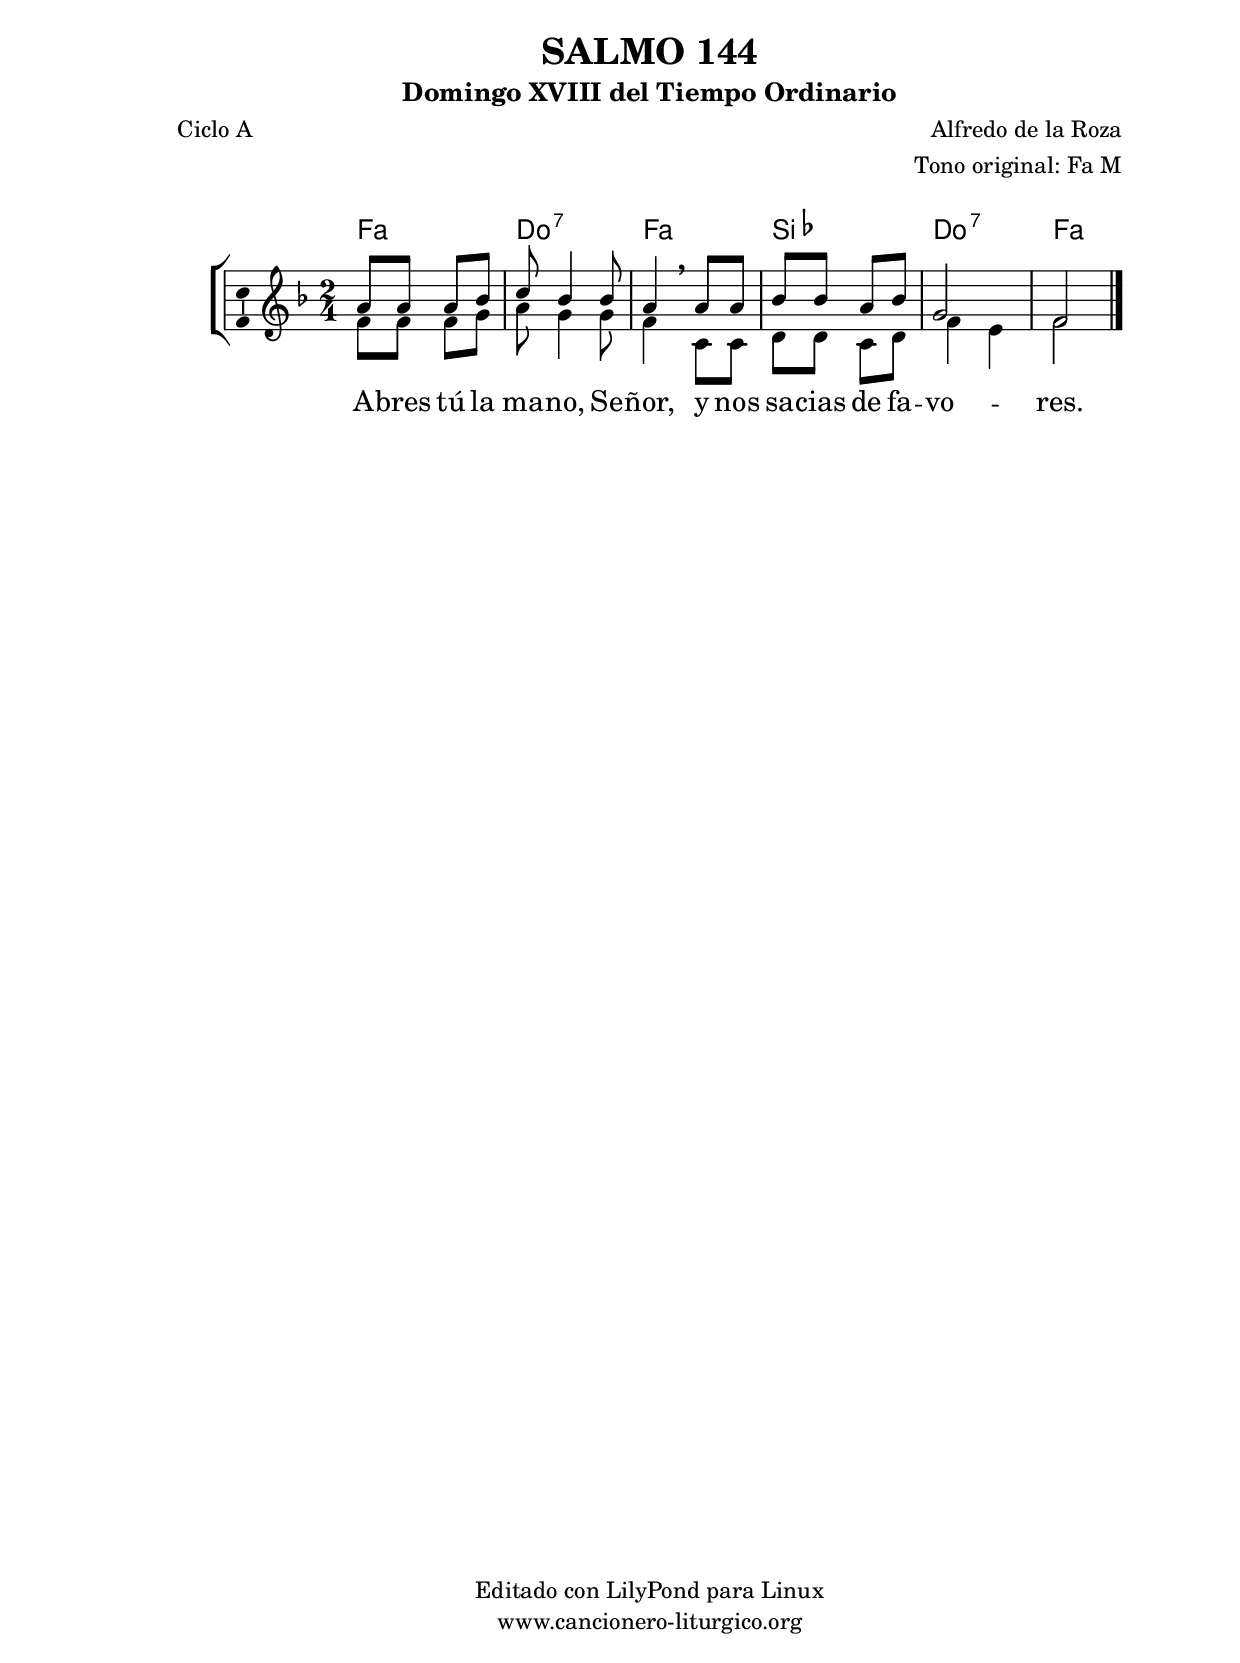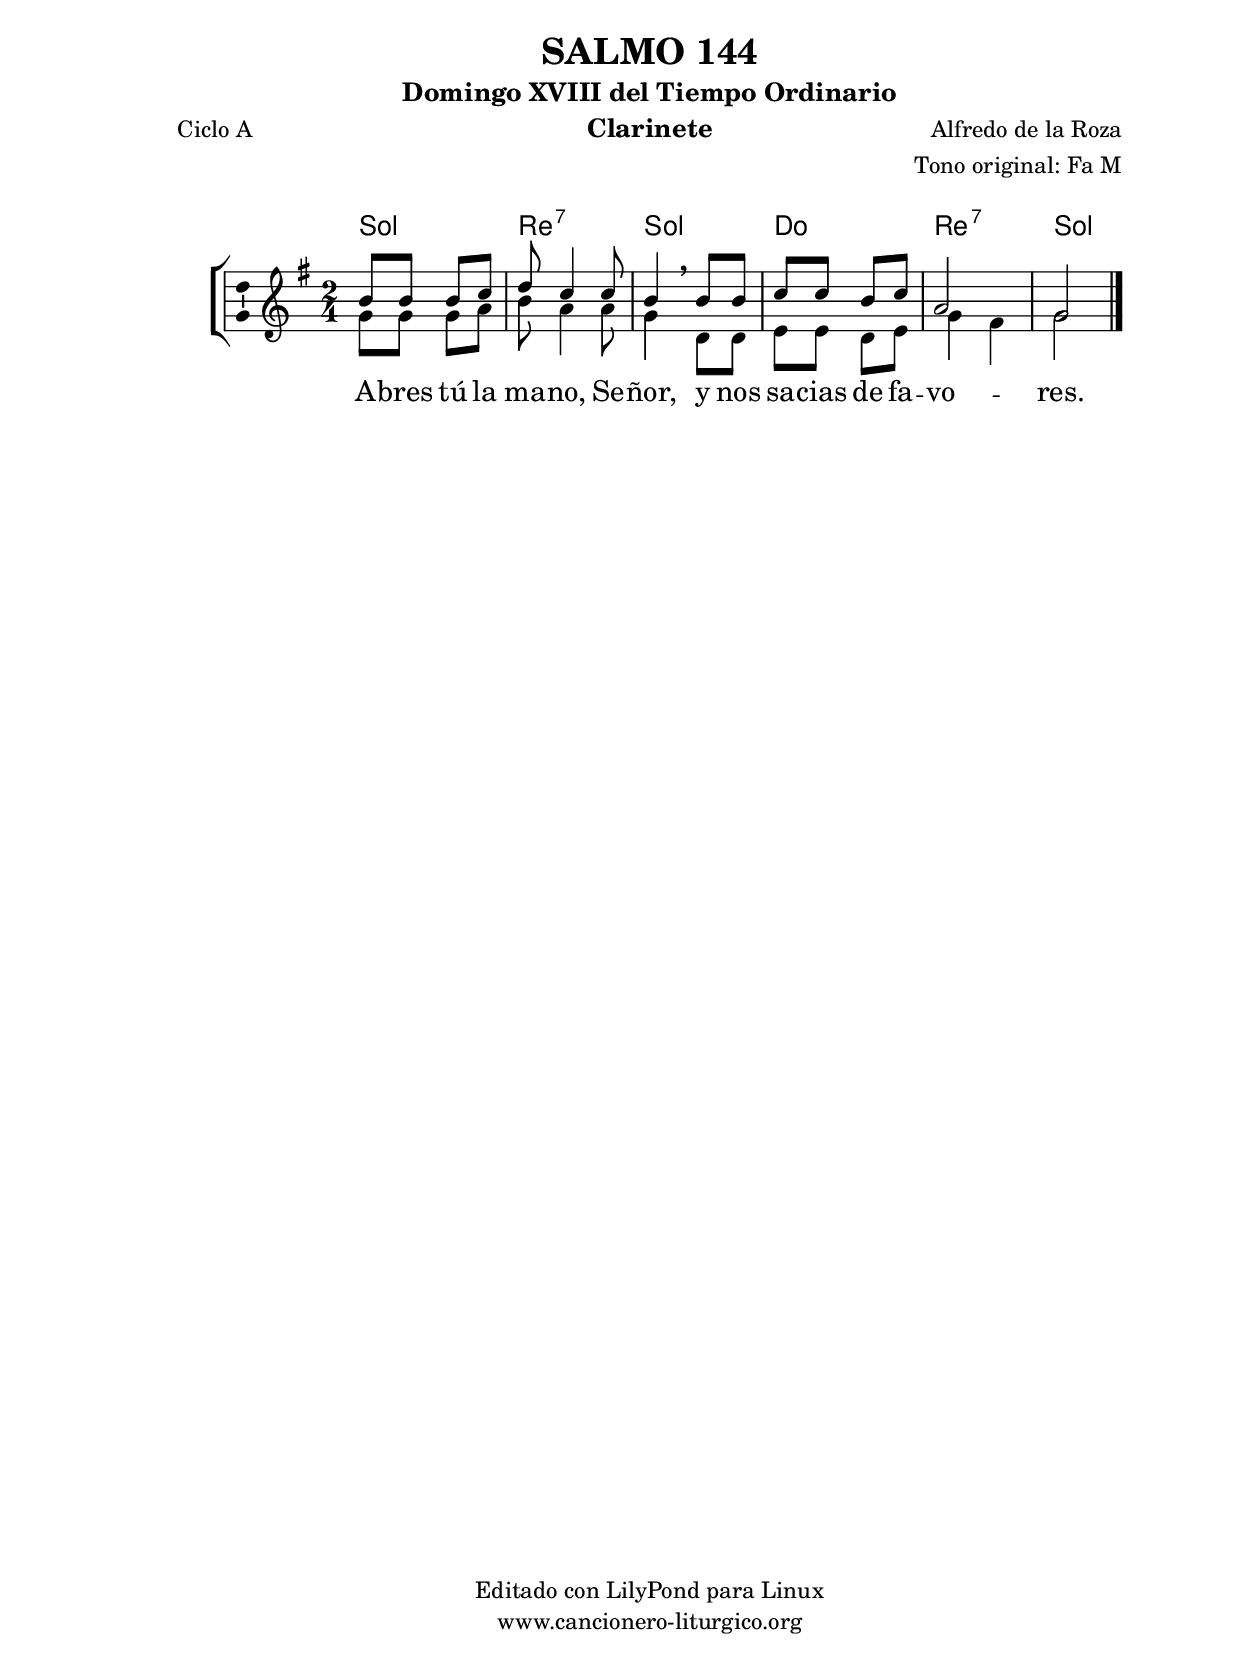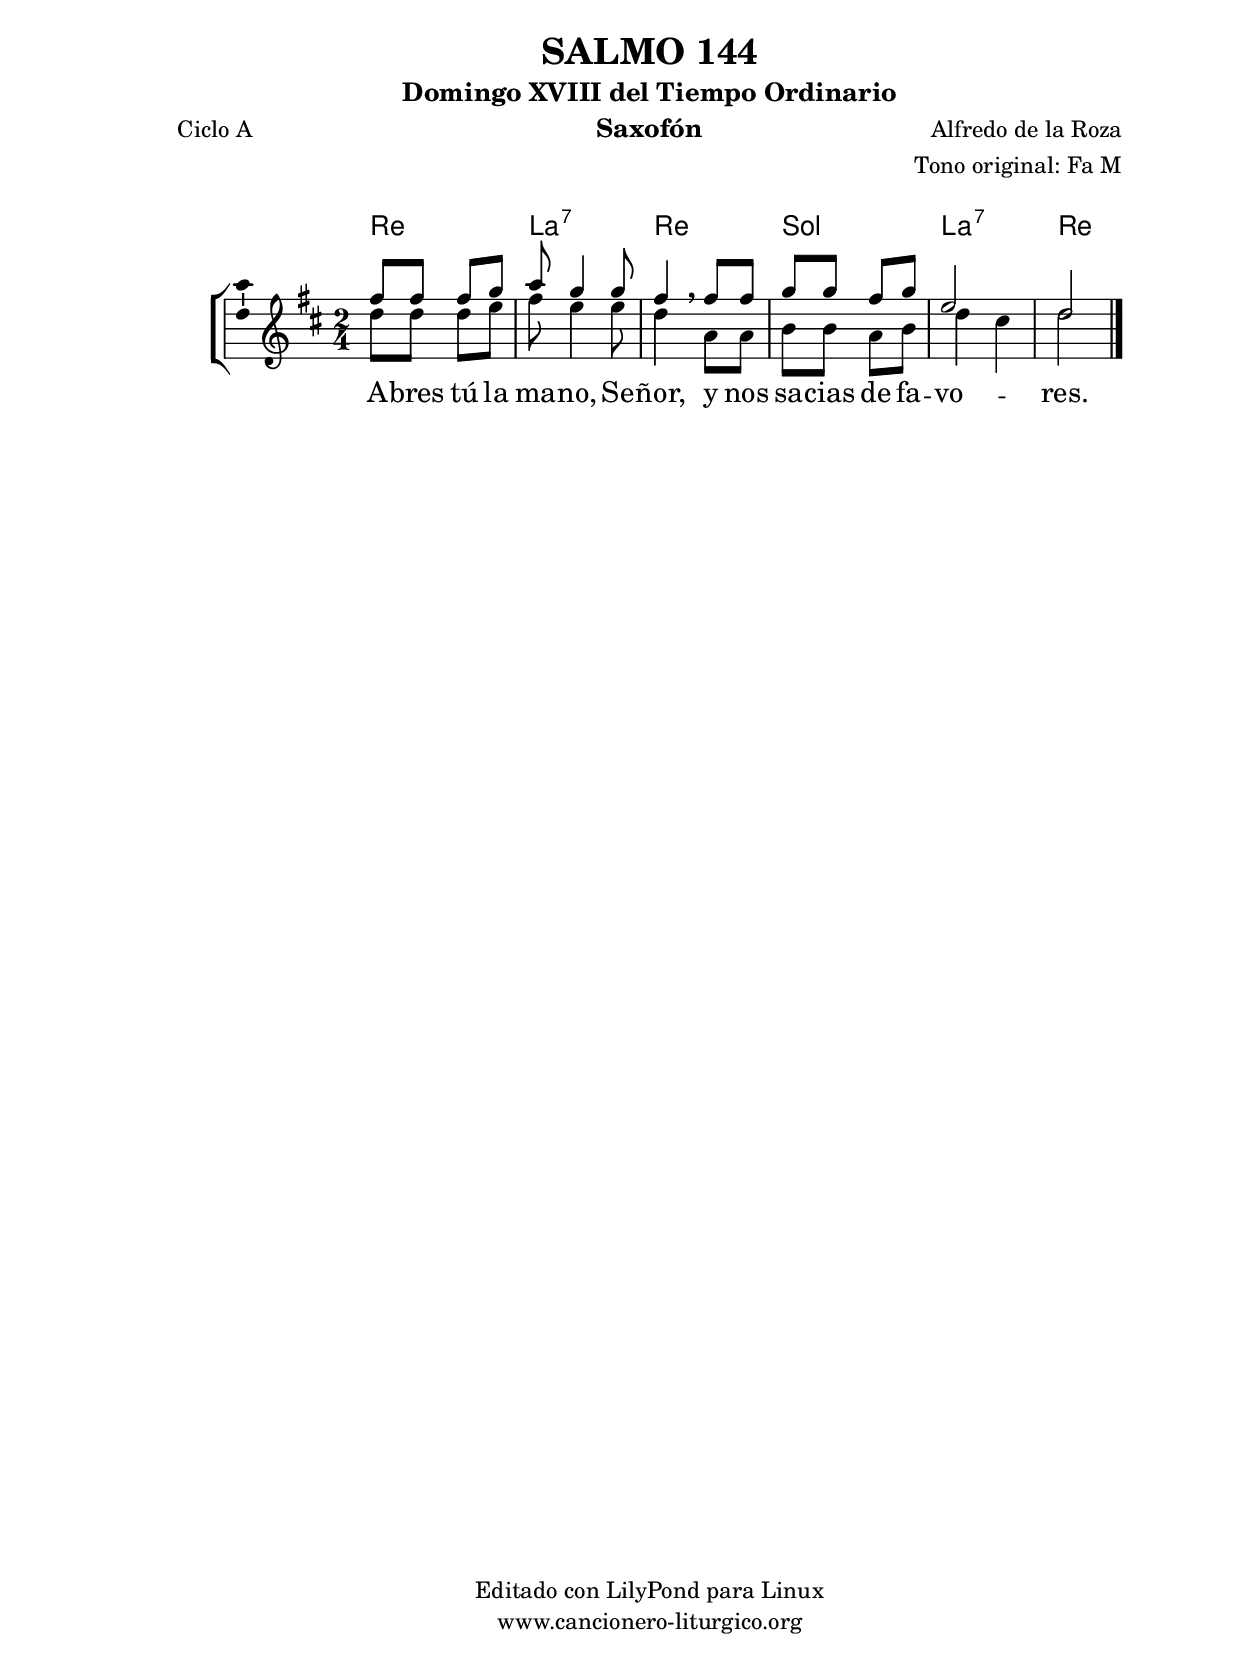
%
%para convertir .midi en .wav:
%timidity filename.midi -Ow -o finename.wav
%
%
%Para convertir de .wav a .mp3:
%lame -h -m j filename.wav
%
%
%para escuchar el midi:
%timidity nombrefichero.midi
%


%versión de lilypond para la que se ha escrito esta partitura:
\version "2.16.0"

	%Tamaño papel
	#(set-default-paper-size "a4")
	%Tamaño partitura
	#(set-global-staff-size 20)
	%No responde al pulsar sobre una nota
	#(ly:set-option 'point-and-click #f)

%parámetros del encabezamiento:
\header {
	title = "SALMO 144"
	subtitle = "Domingo XVIII del Tiempo Ordinario"
	composer = "Alfredo de la Roza"
	poet = "Ciclo A"
	meter = ""
	arranger = "Tono original: Fa M"
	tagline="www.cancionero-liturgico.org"
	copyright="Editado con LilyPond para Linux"
	}

%parámetros asociados al papel:
\paper  {
	oddHeaderMarkup = \markup {\fill-line { \on-the-fly #not-first-page \fromproperty #'header:title \on-the-fly #not-first-page \fromproperty #'header:composer }}
	evenHeaderMarkup = \markup {\fill-line { \fromproperty #'header:composer \fromproperty #'header:title }}
	#(set-paper-size "a4")
	print-page-number = ##f
	first-page-number = 1
	print-first-page-number = ##f
%	head-separation = 3.0 \cm
	top-margin = 2.0 \cm
	bottom-margin = 0.5\cm
%%%	bottom-margin = -1.0\cm
	left-margin = 3.0 \cm
	line-width = 16.0 \cm 
	indent = 8\mm
	interscoreline = 2.\mm
	between-system-space = 15\mm
%	para que las partituras no llenen la hoja:
	ragged-bottom = ##t
%	idem para la última hoja:
	ragged-last-bottom = ##f
%	para que las partituras llenen el ancho del papel:
	ragged-last = ##f
	after-title-space = 2.5 \cm
%page-count=1
%system-count=8

	%Flexible Vertical Spacing
%	markup-markup-spacing =
%	#'((basic-distance . 15) (minimum-distance . 15) (padding . 3))
	markup-system-spacing =
	#'((basic-distance . 15) (minimum-distance . 15) (padding . 3))
	system-system-spacing =
	#'((basic-distance . 15) (minimum-distance . 15) (padding . 3))
	score-system-spacing =
	#'((basic-distance . 15) (minimum-distance . 15) (padding . 5))
%	top-system-spacing = % header
%	#'((basic-distance . 8) (minimum-distance . 0) (padding . 3))
%	top-markup-spacing =
%	#'((basic-distance . 20) (minimum-distance . 20) (padding . 3))
	last-bottom-spacing = % footer
	#'((basic-distance . 5) (minimum-distance . 5) (padding . 3))
%	score-markup-spacing =
%	#'((basic-distance . 16) (minimum-distance . 13) (padding . 3))

	}


%parámetros que afectan a toda la partitura:
global =  {
	%clave de sol (G):
	\clef G
	%armadura:
%%%	\transpose c ees
	\key f \major
	\tempo 4=90
	\set Score.tempoHideNote = ##t
	}


acordes = {
	\italianChords
	\chordmode {
%%%	\transpose c ees
{

f2 c:7 f bes c:7 f

	}
	}
}

melodia = 
%%%	\transpose c ees
{
	\relative c''{
	\time 2/4

<<
{
\voiceOne
a8 a a bes
c8 bes4 bes8
a4 \breathe a8 a
bes8 bes a bes
g2
f2
}
\new Voice {
\voiceTwo
f8 f f g
a8 g4 g8
f4 \breathe c8 c
d8 d c d
f4 e
f2
}
>>

\bar "|."
}
}

texto = \lyricmode {
A -- bres tú la ma -- no, Se -- ñor,
y nos sa -- cias de fa -- vo -- res.
	}


acordesStaff = \context ChordNames = acordesStaff <<
	\set chordChanges = ##t
	\acordes
	>>


vozStaff = \context Voice = vozStaff
\with {\consists "Ambitus_engraver"}
<<
%	\set Staff.instrumentName = ""
%	\set Staff.shortInstrumentName = ""
%	\set Staff.midiInstrument = #"clarinet"
%	\set Staff.midiInstrument = #"cello"
%	\set Staff.midiInstrument = #"flute"
	\set Staff.midiInstrument = #"electric guitar (jazz)"
%	\set Staff.midiInstrument = #"english horn"
%	\set Staff.midiInstrument = #"violin"
%	\set Staff.midiInstrument = #"glockenspiel"
	\set Staff.midiMinimumVolume = #0.7
	\set Staff.midiMaximumVolume = #0.9
	\global
	\melodia
	>>


textoStaff = \context Lyrics = textoStaff <<
	\lyricsto vozStaff \texto
	>>

\book {
	\score {
		\context ChoirStaff {
			\override StaffGroup.SystemStartBracket #'collapse-height = #1
			\override Score.SystemStartBar #'collapse-height = #1
			<<
			\acordesStaff
			\vozStaff
			\textoStaff
			>>
			}
		\layout {
	    		\context {
				\Lyrics
				\override LyricText #'font-size = #2
				}
	   		 \context {
				\Score
				%fontSize = #3
				\override StaffSymbol #'staff-space = #(magstep +3)
				%\override Beam #'thickness = #0.55
				%\override SpacingSpanner #'spacing-increment = #1.0
				%\override Slur #'height-limit = #1.5
				}
			}
		}
	\score {
		\unfoldRepeats
		\context ChoirStaff {
			<<
			\acordesStaff
			\vozStaff
			>>
			}
		\midi {
	  		\context {
	  			\Score
				tempoWholesPerMinute = #(ly:make-moment 70 4)
				}
			}
		}
	}

%Partitura para clarinete
#(define output-suffix "C")
\book {
	\header{
		instrument = "Clarinete"
		}
	\score {
		\context ChoirStaff {
			\override StaffGroup.SystemStartBracket #'collapse-height = #1
			\override Score.SystemStartBar #'collapse-height = #1
\transpose c d
			<<
			\acordesStaff
			\vozStaff
			\textoStaff
			>>
			}
		\layout {
	    		\context {
				\Lyrics
				\override LyricText #'font-size = #2
				}
	   		 \context {
				\Score
				%fontSize = #3
				\override StaffSymbol #'staff-space = #(magstep +3)
				%\override Beam #'thickness = #0.55
				%\override SpacingSpanner #'spacing-increment = #1.0
				%\override Slur #'height-limit = #1.5
				}
			}
		}
	}

%Partitura para saxofón
#(define output-suffix "S")
\book {
	\header{
		instrument = "Saxofón"
		}
	\score {
		\context ChoirStaff {
			\override StaffGroup.SystemStartBracket #'collapse-height = #1
			\override Score.SystemStartBar #'collapse-height = #1
\transpose c a
			<<
			\acordesStaff
			\vozStaff
			\textoStaff
			>>
			}
		\layout {
	    		\context {
				\Lyrics
				\override LyricText #'font-size = #2
				}
	   		 \context {
				\Score
				%fontSize = #3
				\override StaffSymbol #'staff-space = #(magstep +3)
				%\override Beam #'thickness = #0.55
				%\override SpacingSpanner #'spacing-increment = #1.0
				%\override Slur #'height-limit = #1.5
				}
			}
		}
	}

